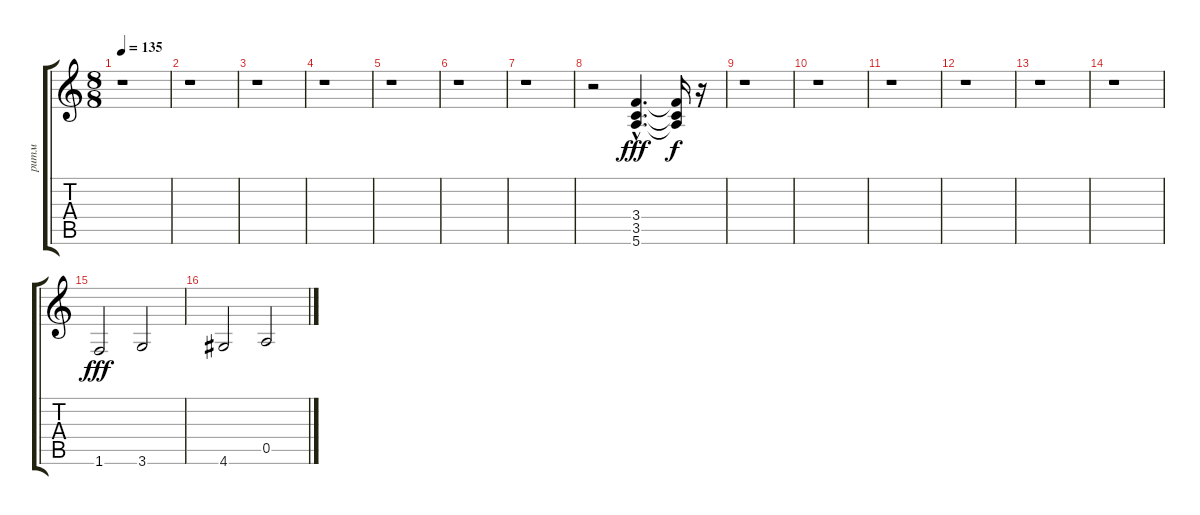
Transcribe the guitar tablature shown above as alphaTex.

\track ("ритм" "ритм") {instrument distortionguitar}
\staff {score tabs}
\tuning (E4 B3 G3 D3 A2 E2) {hide}
\ts (8 8)
\tempo 135
\clef g2
\ks c
r.1{dy fff} |
r.1 |
r.1 |
r.1 |
r.1 |
r.1 |
r.1 |
r.2 (3.4{hac} 3.5{hac} 5.6{hac}).4{d} (3.4{t} 3.5{t} 5.6{t}).16{dy f} r.16 |
r.1 |
r.1 |
r.1 |
r.1 |
r.1 |
r.1 |
1.6.2{dy fff} 3.6.2 |
4.6.2 0.5.2
